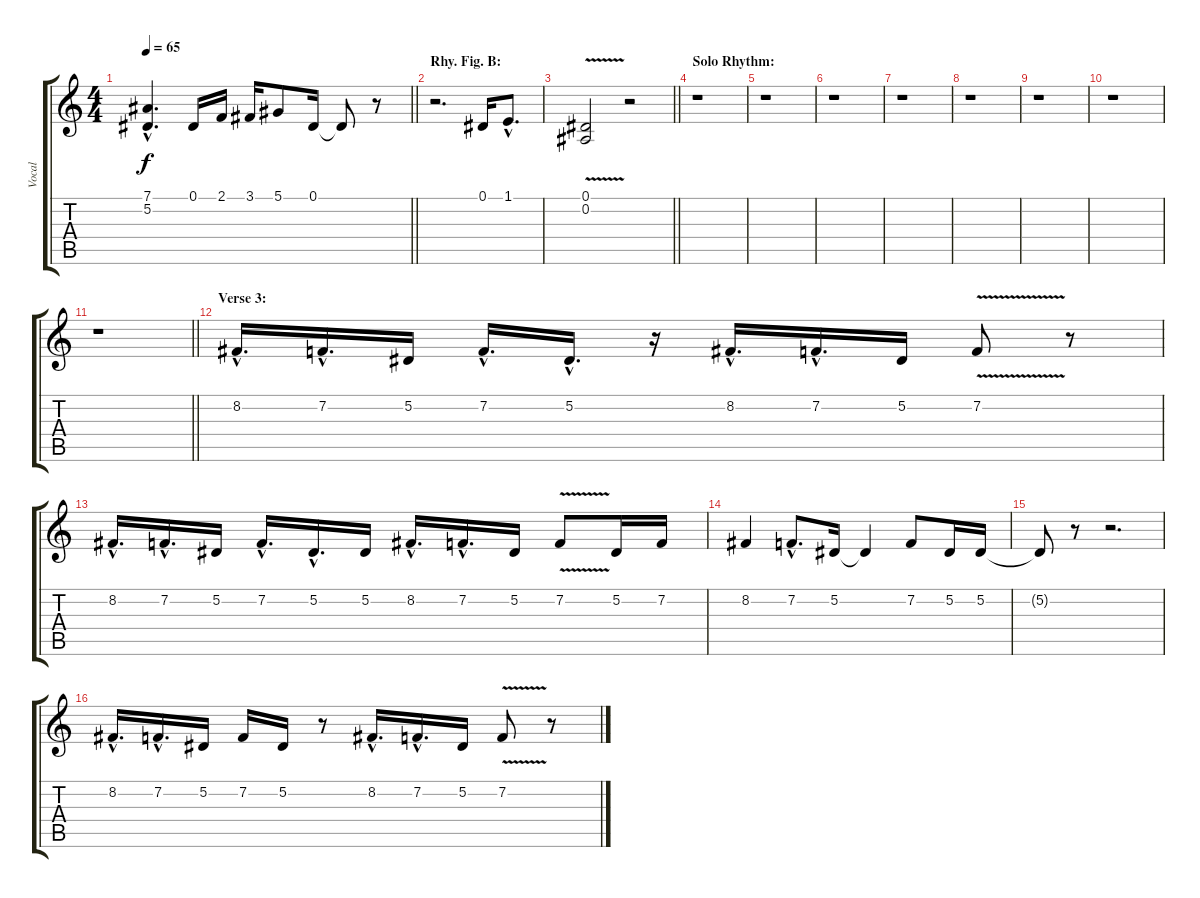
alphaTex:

\track ("Vocal" "Vocal") {instrument oboe}
\staff {score tabs}
\tuning (Eb4 Bb3 Gb3 Db3 Ab2 Eb2) {hide}
\ts (4 4)
\tempo 65
\clef g2
\barLineRight lightlight
\ks c
(7.1{hac} 5.2{hac}).4{d dy f} 0.1.16 2.1.16 3.1.16 5.1.8 0.1.16 0.1{t}.8 r.8 |
\section ("" "Rhy. Fig. B:")
r.2{d} 0.1.16 1.1{hac}.8{d} |
\barLineRight lightlight
(0.1{v} 0.2{v}).2 r.2 |
\section ("" "Solo Rhythm:")
r.1 |
r.1 |
r.1 |
r.1 |
r.1 |
r.1 |
r.1 |
\barLineRight lightlight
r.1 |
\section ("" "Verse 3:")
8.2{hac}.16{d} 7.2{hac}.16{d} 5.2.16 7.2{hac}.16{d} 5.2{hac}.16{d} r.16 8.2{hac}.16{d} 7.2{hac}.16{d} 5.2.16 7.2{v}.8 r.8 |
8.2{hac}.16{d} 7.2{hac}.16{d} 5.2.16 7.2{hac}.16{d} 5.2{hac}.16{d} 5.2.16 8.2{hac}.16{d} 7.2{hac}.16{d} 5.2.16 7.2{v}.8 5.2.16 7.2.16 |
8.2.4 7.2{hac}.8{d} 5.2.16 5.2{t}.4 7.2.8 5.2.16 5.2.16 |
5.2{t}.8 r.8 r.2{d} |
8.2{hac}.16{d} 7.2{hac}.16{d} 5.2.16 7.2.16 5.2.16 r.8 8.2{hac}.16{d} 7.2{hac}.16{d} 5.2.16 7.2{v}.8 r.8
